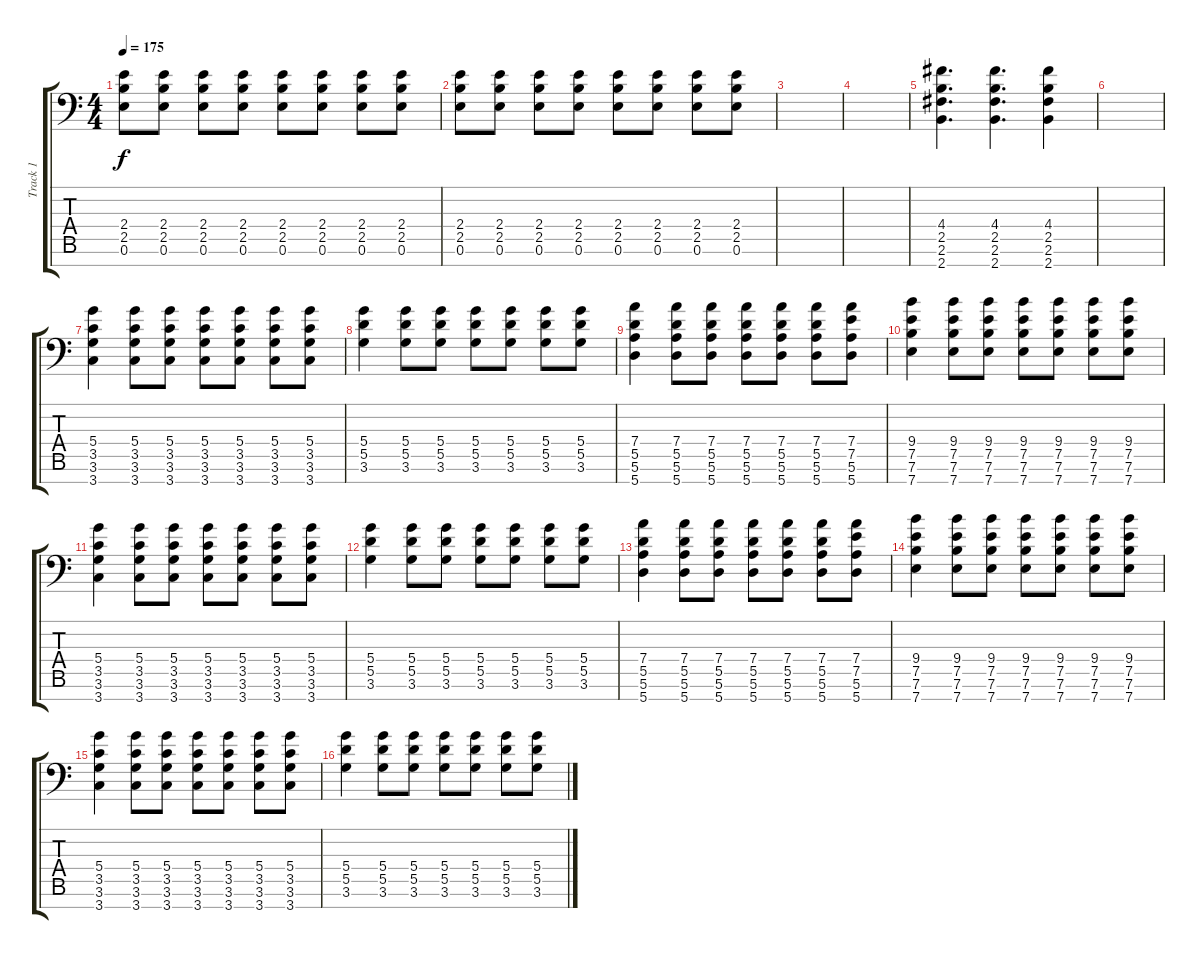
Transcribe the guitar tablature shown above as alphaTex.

\track ("Track 1" "Track 1") {instrument acousticguitarsteel}
\staff {score tabs}
\tuning (E4 B3 G3 D3 A2 E2 A1) {hide}
\ts (4 4)
\tempo 175
\clef f4
\ks c
(2.4 2.5 0.6).8{dy f} (2.4 2.5 0.6).8 (2.4 2.5 0.6).8 (2.4 2.5 0.6).8 (2.4 2.5 0.6).8 (2.4 2.5 0.6).8 (2.4 2.5 0.6).8 (2.4 2.5 0.6).8 |
(2.4 2.5 0.6).8 (2.4 2.5 0.6).8 (2.4 2.5 0.6).8 (2.4 2.5 0.6).8 (2.4 2.5 0.6).8 (2.4 2.5 0.6).8 (2.4 2.5 0.6).8 (2.4 2.5 0.6).8 |
|
|
(4.4 2.5 2.6 2.7).4{d} (4.4 2.5 2.6 2.7).4{d} (4.4 2.5 2.6 2.7).4 |
|
(5.4 3.5 3.6 3.7).4 (5.4 3.5 3.6 3.7).8 (5.4 3.5 3.6 3.7).8 (5.4 3.5 3.6 3.7).8 (5.4 3.5 3.6 3.7).8 (5.4 3.5 3.6 3.7).8 (5.4 3.5 3.6 3.7).8 |
(5.4 5.5 3.6).4 (5.4 5.5 3.6).8 (5.4 5.5 3.6).8 (5.4 5.5 3.6).8 (5.4 5.5 3.6).8 (5.4 5.5 3.6).8 (5.4 5.5 3.6).8 |
(7.4 5.5 5.6 5.7).4 (7.4 5.5 5.6 5.7).8 (7.4 5.5 5.6 5.7).8 (7.4 5.5 5.6 5.7).8 (7.4 5.5 5.6 5.7).8 (7.4 5.5 5.6 5.7).8 (7.4 7.5 5.6 5.7).8 |
(9.4 7.5 7.6 7.7).4 (9.4 7.5 7.6 7.7).8 (9.4 7.5 7.6 7.7).8 (9.4 7.5 7.6 7.7).8 (9.4 7.5 7.6 7.7).8 (9.4 7.5 7.6 7.7).8 (9.4 7.5 7.6 7.7).8 |
(5.4 3.5 3.6 3.7).4 (5.4 3.5 3.6 3.7).8 (5.4 3.5 3.6 3.7).8 (5.4 3.5 3.6 3.7).8 (5.4 3.5 3.6 3.7).8 (5.4 3.5 3.6 3.7).8 (5.4 3.5 3.6 3.7).8 |
(5.4 5.5 3.6).4 (5.4 5.5 3.6).8 (5.4 5.5 3.6).8 (5.4 5.5 3.6).8 (5.4 5.5 3.6).8 (5.4 5.5 3.6).8 (5.4 5.5 3.6).8 |
(7.4 5.5 5.6 5.7).4 (7.4 5.5 5.6 5.7).8 (7.4 5.5 5.6 5.7).8 (7.4 5.5 5.6 5.7).8 (7.4 5.5 5.6 5.7).8 (7.4 5.5 5.6 5.7).8 (7.4 7.5 5.6 5.7).8 |
(9.4 7.5 7.6 7.7).4 (9.4 7.5 7.6 7.7).8 (9.4 7.5 7.6 7.7).8 (9.4 7.5 7.6 7.7).8 (9.4 7.5 7.6 7.7).8 (9.4 7.5 7.6 7.7).8 (9.4 7.5 7.6 7.7).8 |
(5.4 3.5 3.6 3.7).4 (5.4 3.5 3.6 3.7).8 (5.4 3.5 3.6 3.7).8 (5.4 3.5 3.6 3.7).8 (5.4 3.5 3.6 3.7).8 (5.4 3.5 3.6 3.7).8 (5.4 3.5 3.6 3.7).8 |
(5.4 5.5 3.6).4 (5.4 5.5 3.6).8 (5.4 5.5 3.6).8 (5.4 5.5 3.6).8 (5.4 5.5 3.6).8 (5.4 5.5 3.6).8 (5.4 5.5 3.6).8
